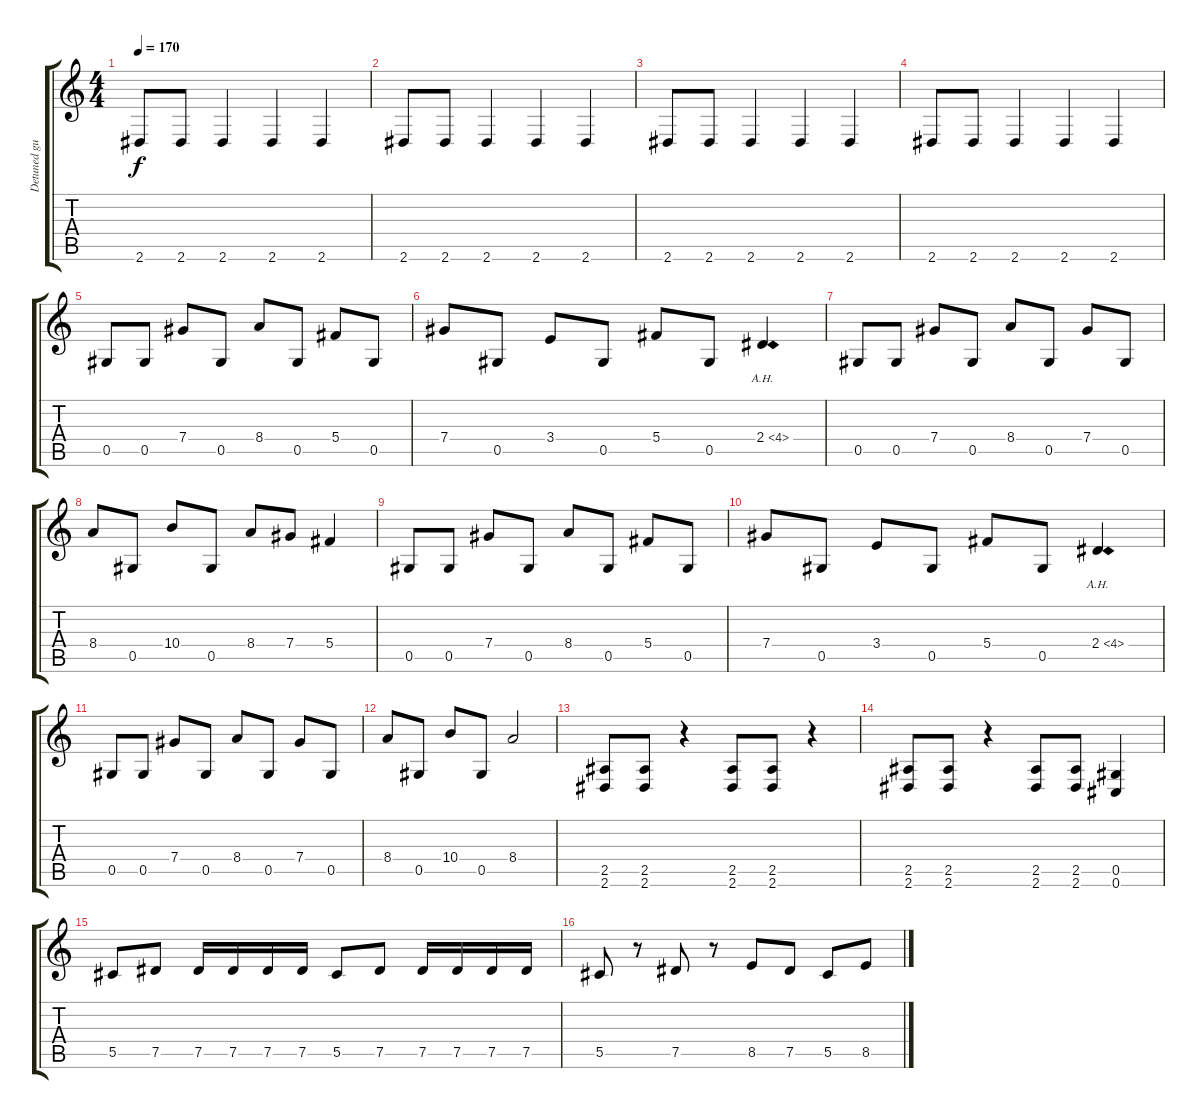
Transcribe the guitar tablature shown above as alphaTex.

\track ("Detuned guitar" "Detuned gu") {instrument distortionguitar}
\staff {score tabs}
\tuning (Eb4 Bb3 Gb3 Db3 Ab2 Db2) {hide}
\ts (4 4)
\tempo 170
\clef g2
\ks c
2.6.8{dy f} 2.6.8 2.6.4 2.6.4 2.6.4 |
2.6.8 2.6.8 2.6.4 2.6.4 2.6.4 |
2.6.8 2.6.8 2.6.4 2.6.4 2.6.4 |
2.6.8 2.6.8 2.6.4 2.6.4 2.6.4 |
0.5.8 0.5.8 7.4.8 0.5.8 8.4.8 0.5.8 5.4.8 0.5.8 |
7.4.8 0.5.8 3.4.8 0.5.8 5.4.8 0.5.8 2.4{ah 2}.4 |
0.5.8 0.5.8 7.4.8 0.5.8 8.4.8 0.5.8 7.4.8 0.5.8 |
8.4.8 0.5.8 10.4.8 0.5.8 8.4.8 7.4.8 5.4.4 |
0.5.8 0.5.8 7.4.8 0.5.8 8.4.8 0.5.8 5.4.8 0.5.8 |
7.4.8 0.5.8 3.4.8 0.5.8 5.4.8 0.5.8 2.4{ah 2}.4 |
0.5.8 0.5.8 7.4.8 0.5.8 8.4.8 0.5.8 7.4.8 0.5.8 |
8.4.8 0.5.8 10.4.8 0.5.8 8.4.2 |
(2.5 2.6).8 (2.5 2.6).8 r.4 (2.5 2.6).8 (2.5 2.6).8 r.4 |
(2.5 2.6).8 (2.5 2.6).8 r.4 (2.5 2.6).8 (2.5 2.6).8 (0.5 0.6).4 |
5.5.8 7.5.8 7.5.16 7.5.16 7.5.16 7.5.16 5.5.8 7.5.8 7.5.16 7.5.16 7.5.16 7.5.16 |
5.5.8 r.8 7.5.8 r.8 8.5.8 7.5.8 5.5.8 8.5.8
